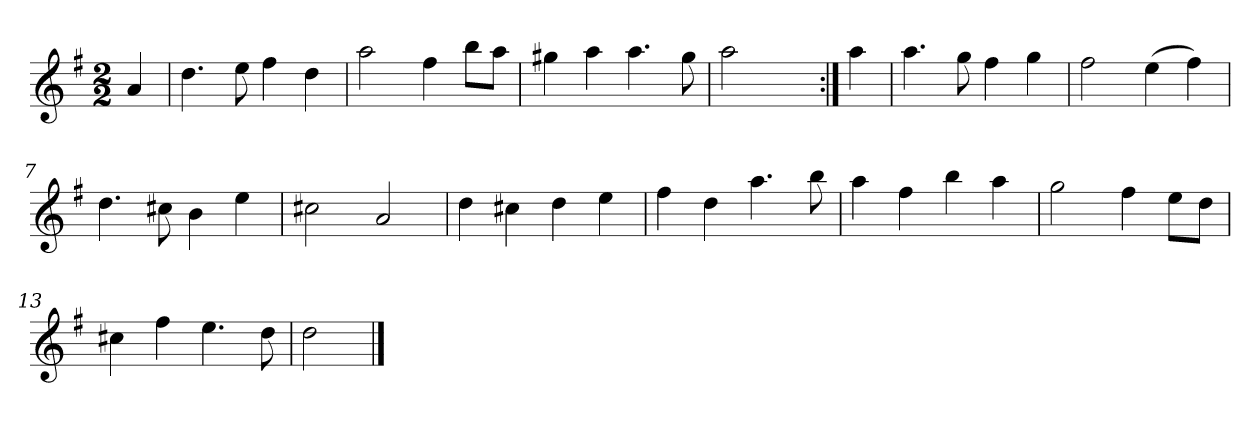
**kern
*part1
*staff1
*clefG2
*k[f#]
*D:mix
*M2/2
*MM120
=
4a
=1
4.dd
8ee
4ff#
4dd
=2
2aa
4ff#
8bb\L
8aa\J
=3
4gg#X
4aa
4.aa
8gg#
=4
2aa
4ryy
=:|!
4aa
=5
4.aa
8gg
4ff#
4gg
=6
2ff#
(4ee
4ff#)
=7
4.dd
8cc#X
4b
4ee
=8
2cc#X
2a
=9
4dd
4cc#X
4dd
4ee
=10
4ff#
4dd
4.aa
8bb
=11
4aa
4ff#
4bb
4aa
=12
2gg
4ff#
8ee\L
8dd\J
=13
4cc#X
4ff#
4.ee
8dd
=14
2dd
==
*-
